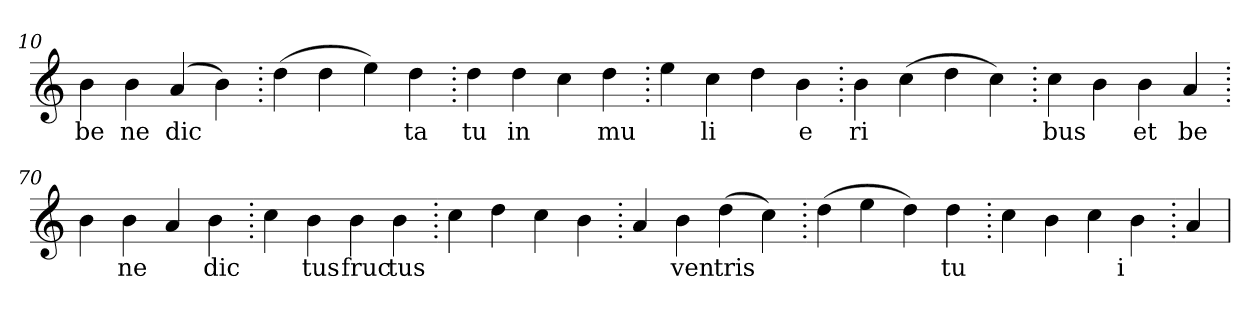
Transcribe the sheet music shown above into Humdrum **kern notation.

**kern	**text
*part1	*part1
*staff1	*staff1
*clefG2	*
=10.	=10.
4b	be
4b	ne
(>4a	dic
4b)	.
=20.	=20.
(>4dd	.
4dd	.
4ee)	.
4dd	ta
=30.	=30.
4dd	tu
4dd	in
4cc	.
4dd	mu
=40.	=40.
4ee	.
4cc	li
4dd	.
4b	e
=50.	=50.
4b	ri
(>4cc	.
4dd	.
4cc)	.
=60.	=60.
4cc	bus
4b	.
4b	et
4a	be
=70.	=70.
4b	.
4b	ne
4a	.
4b	dic
=80.	=80.
4cc	.
4b	tus
4b	fruc
4b	tus
=90.	=90.
4cc	.
4dd	.
4cc	.
4b	.
=100.	=100.
4a	.
4b	ven
(>4dd	tris
4cc)	.
=110.	=110.
(>4dd	.
4ee	.
4dd)	.
4dd	tu
=120.	=120.
4cc	.
4b	.
4cc	.
4b	i
=130.	=130.
4a	.
=	=
*-	*-
